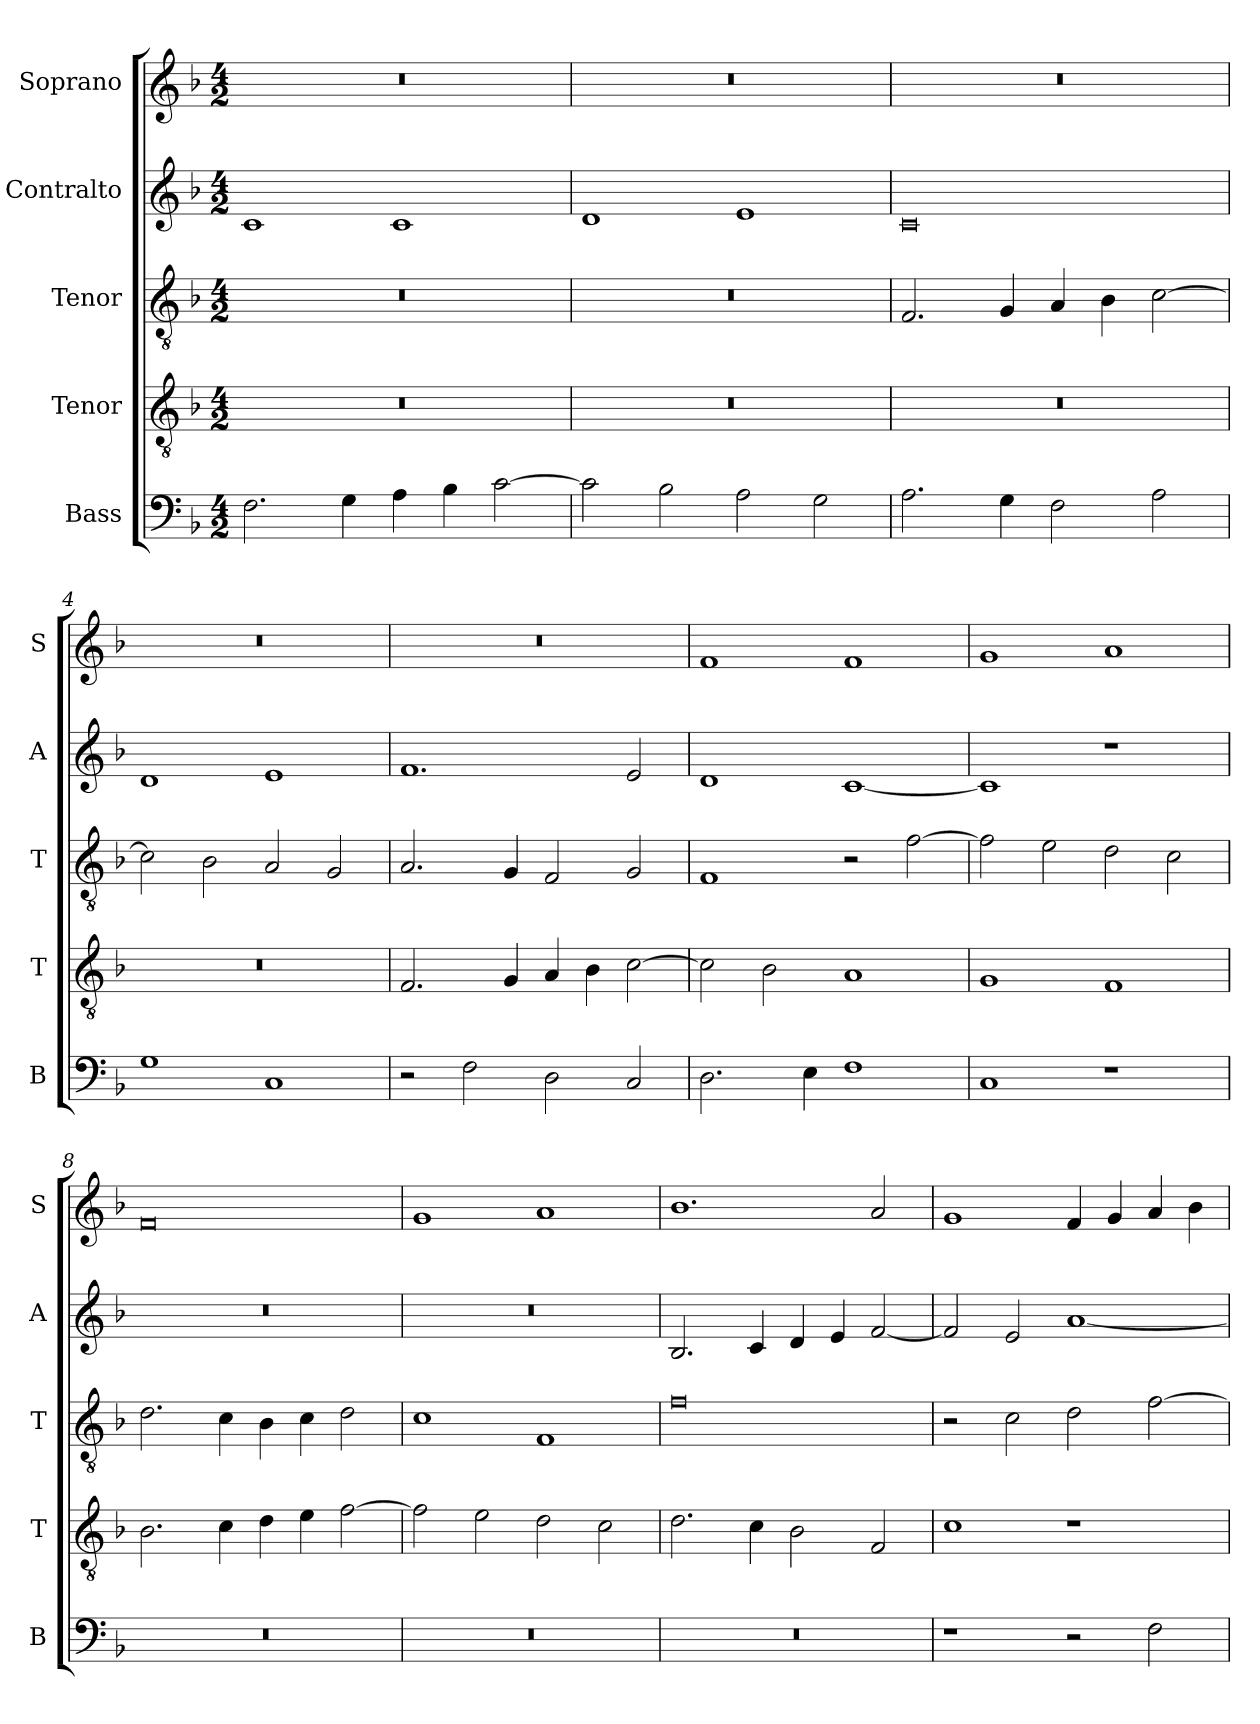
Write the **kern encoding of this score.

**kern	**kern	**kern	**kern	**kern
*part5	*part4	*part3	*part2	*part1
*staff5	*staff4	*staff3	*staff2	*staff1
*I"Bass	*I"Tenor	*I"Tenor	*I"Contralto	*I"Soprano
*I'B	*I'T	*I'T	*I'A	*I'S
*clefF4	*clefGv2	*clefGv2	*clefG2	*clefG2
*k[b-]	*k[b-]	*k[b-]	*k[b-]	*k[b-]
*F:ion	*F:ion	*F:ion	*F:ion	*F:ion
*M4/2	*M4/2	*M4/2	*M4/2	*M4/2
=1	=1	=1	=1	=1
2.F	0r	0r	1c	0r
4G	.	.	.	.
4A	.	.	1c	.
4B-	.	.	.	.
[2c	.	.	.	.
=2	=2	=2	=2	=2
2c]	0r	0r	1d	0r
2B-	.	.	.	.
2A	.	.	1e	.
2G	.	.	.	.
=3	=3	=3	=3	=3
2.A	0r	2.F	0c	0r
4G	.	4G	.	.
2F	.	4A	.	.
.	.	4B-	.	.
2A	.	[2c	.	.
=4	=4	=4	=4	=4
1G	0r	2c]	1d	0r
.	.	2B-	.	.
1C	.	2A	1e	.
.	.	2G	.	.
=5	=5	=5	=5	=5
2r	2.F	2.A	1.f	0r
2F	.	.	.	.
.	4G	4G	.	.
2D	4A	2F	.	.
.	4B-	.	.	.
2C	[2c	2G	2e	.
=6	=6	=6	=6	=6
2.D	2c]	1F	1d	1f
.	2B-	.	.	.
4E	.	.	.	.
1F	1A	2r	[1c	1f
.	.	[2f	.	.
=7	=7	=7	=7	=7
1C	1G	2f]	1c]	1g
.	.	2e	.	.
1r	1F	2d	1r	1a
.	.	2c	.	.
=8	=8	=8	=8	=8
0r	2.B-	2.d	0r	0f
.	4c	4c	.	.
.	4d	4B-	.	.
.	4e	4c	.	.
.	[2f	2d	.	.
=9	=9	=9	=9	=9
0r	2f]	1c	0r	1g
.	2e	.	.	.
.	2d	1F	.	1a
.	2c	.	.	.
=10	=10	=10	=10	=10
0r	2.d	0f	2.B-	1.b-
.	4c	.	4c	.
.	2B-	.	4d	.
.	.	.	4e	.
.	2F	.	[2f	2a
=11	=11	=11	=11	=11
1r	1c	2r	2f]	1g
.	.	2c	2e	.
2r	1r	2d	[1a	4f
.	.	.	.	4g
2F	.	[2f	.	4a
.	.	.	.	4b-
=	=	=	=	=
*-	*-	*-	*-	*-
